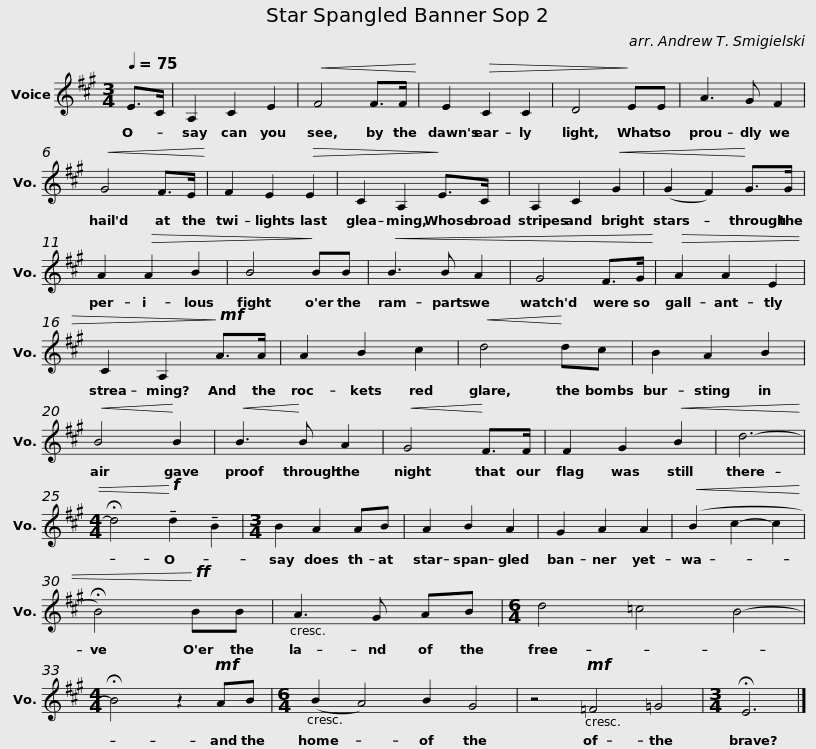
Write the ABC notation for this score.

X:1
L:1/8
Q:1/4=75
M:3/4
I:linebreak $
K:A
V:1 treble
V:1
 E>C | A,2 C2 E2 |!<(! F4 F>F!<)! | E2!>(! C2 C2 | D4!>)! EE | %5
 A3 G F2 |!<(! G4 F>E!<)! |$ F2 E2!>(! E2 | C2 A,2!>)! E>C | A,2 C2!<(! G2 | %10
 (G2 F2)!<)! G>G | A2!>(! A2 B2 |$ B4!>)! BB |!<(! B3 B A2 | G4 F>G!<)! | %15
!>(! A2 A2 E2 | C2 A,2!>)!!mf! A>A | A2 B2 c2 |$!<(! d4!<)! dc | B2 A2 B2 | %20
!<(! B4!<)! B2 |!<(! B3!<)! B A2 |!<(! G4!<)! F>F | F2 G2!<(! B2 | d6- |$ %25
[M:4/4] !fermata!d4!<)!!f! !tenuto!d2 !tenuto!B2 |[M:3/4] B2 A2 AB | A2 B2 A2 | G2 A2 A2 |!<(! (B2 c2- c2 | %30
 !fermata!B4)!<)!!ff! BB | A3 G AB |$[M:6/4] d4 =c4 B4- |[M:4/4] !fermata!B4 z2!mf! AB |[M:6/4] (B2 A4) B2 G4 | %35
 z4!mf! =F4 =G4 |[M:3/4] !fermata!E6 |] %37
